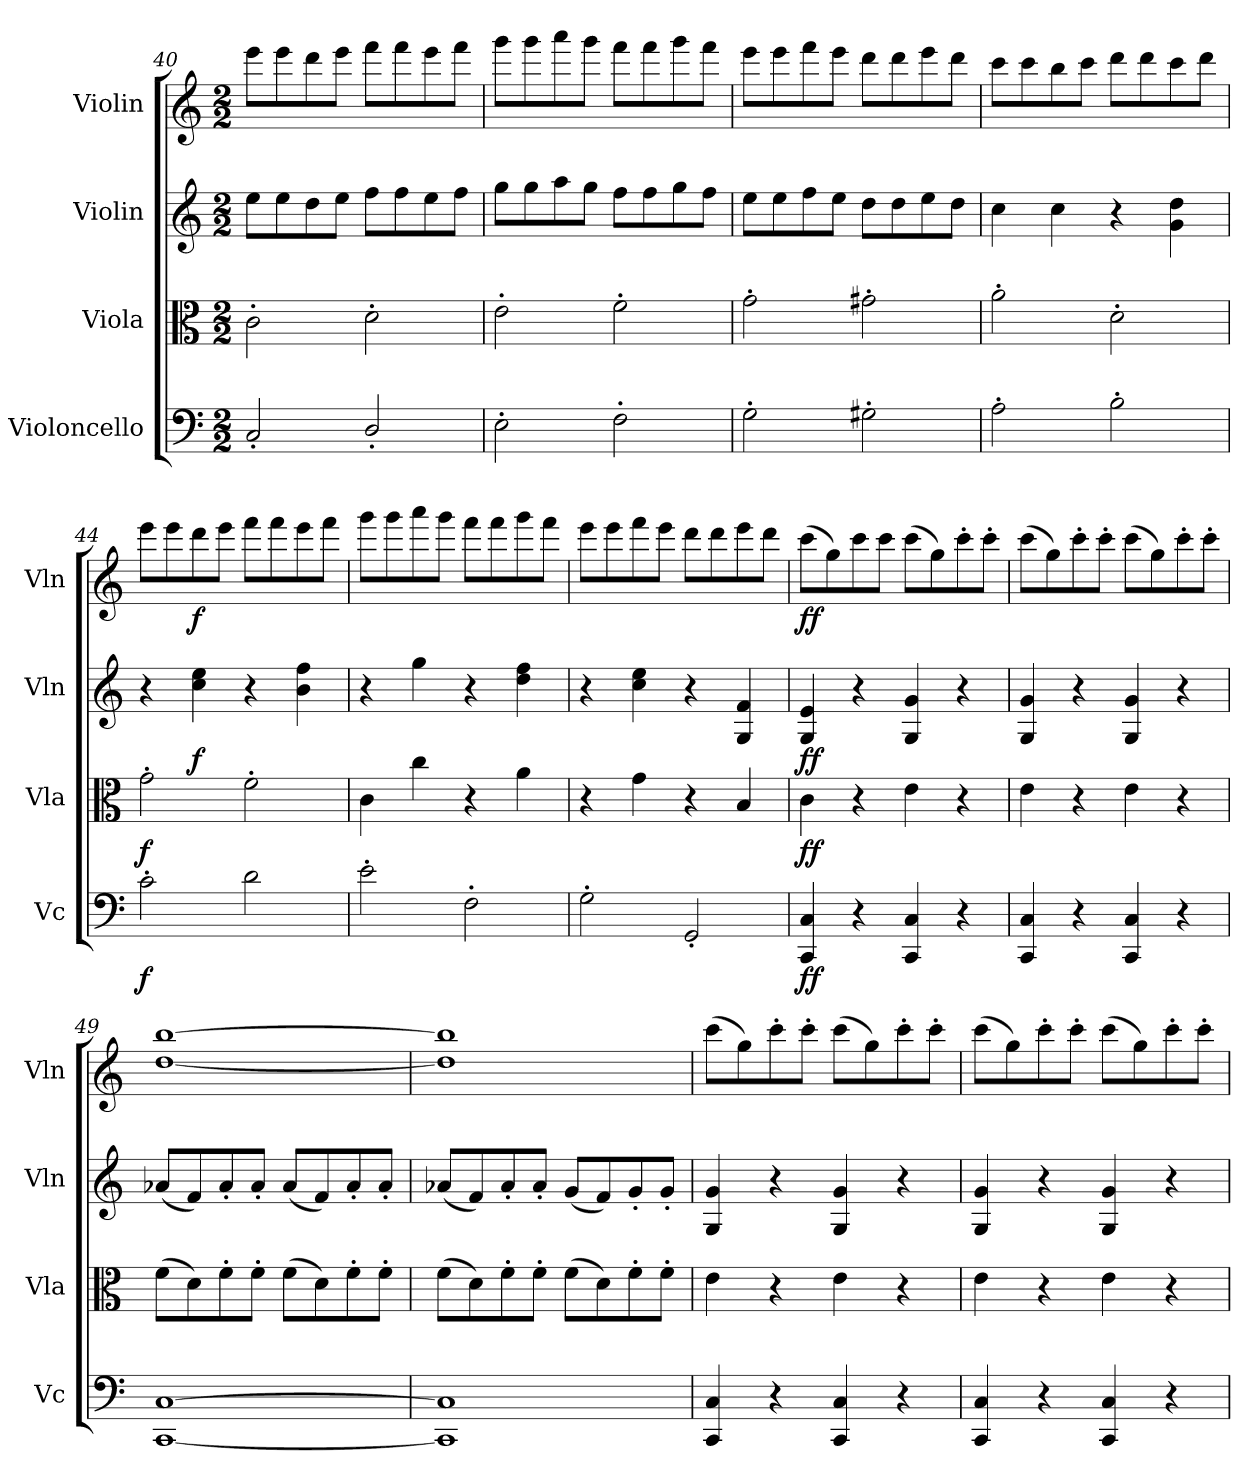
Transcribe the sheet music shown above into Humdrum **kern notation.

**kern	**dynam	**kern	**dynam	**kern	**dynam	**kern	**dynam
*part4	*part4	*part3	*part3	*part2	*part2	*part1	*part1
*staff4	*staff4	*staff3	*staff3	*staff2	*staff2	*staff1	*staff1
*I"Violoncello	*	*I"Viola	*	*I"Violin	*	*I"Violin	*
*I'Vc	*	*I'Vla	*	*I'Vln	*	*I'Vln	*
*clefF4	*	*clefC3	*	*clefG2	*	*clefG2	*
*k[]	*	*k[]	*	*k[]	*	*k[]	*
*M2/2	*	*M2/2	*	*M2/2	*	*M2/2	*
=40	=40	=40	=40	=40	=40	=40	=40
2C'/	.	2c'\	.	8ee\L	.	8eee\L	.
.	.	.	.	8ee\	.	8eee\	.
.	.	.	.	8dd\	.	8ddd\	.
.	.	.	.	8ee\J	.	8eee\J	.
2D'/	.	2d'\	.	8ff\L	.	8fff\L	.
.	.	.	.	8ff\	.	8fff\	.
.	.	.	.	8ee\	.	8eee\	.
.	.	.	.	8ff\J	.	8fff\J	.
=41	=41	=41	=41	=41	=41	=41	=41
2E'\	.	2e'\	.	8gg\L	.	8ggg\L	.
.	.	.	.	8gg\	.	8ggg\	.
.	.	.	.	8aa\	.	8aaa\	.
.	.	.	.	8gg\J	.	8ggg\J	.
2F'\	.	2f'\	.	8ff\L	.	8fff\L	.
.	.	.	.	8ff\	.	8fff\	.
.	.	.	.	8gg\	.	8ggg\	.
.	.	.	.	8ff\J	.	8fff\J	.
=42	=42	=42	=42	=42	=42	=42	=42
2G'\	.	2g'\	.	8ee\L	.	8eee\L	.
.	.	.	.	8ee\	.	8eee\	.
.	.	.	.	8ff\	.	8fff\	.
.	.	.	.	8ee\J	.	8eee\J	.
2G#X'\	.	2g#X'\	.	8dd\L	.	8ddd\L	.
.	.	.	.	8dd\	.	8ddd\	.
.	.	.	.	8ee\	.	8eee\	.
.	.	.	.	8dd\J	.	8ddd\J	.
=43	=43	=43	=43	=43	=43	=43	=43
2A'\	.	2a'\	.	4cc\	.	8ccc\L	.
.	.	.	.	.	.	8ccc\	.
.	.	.	.	4cc\	.	8bb\	.
.	.	.	.	.	.	8ccc\J	.
2B'\	.	2d'\	.	4r	.	8ddd\L	.
.	.	.	.	.	.	8ddd\	.
.	.	.	.	4g\ 4dd\	.	8ccc\	.
.	.	.	.	.	.	8ddd\J	.
=44	=44	=44	=44	=44	=44	=44	=44
2c'\	f	2g'\	f	4r	.	8eee\L	.
.	.	.	.	.	.	8eee\	.
.	.	.	.	4cc\ 4ee\	f	8ddd\	f
.	.	.	.	.	.	8eee\J	.
2d\	.	2f'\	.	4r	.	8fff\L	.
.	.	.	.	.	.	8fff\	.
.	.	.	.	4b\ 4ff\	.	8eee\	.
.	.	.	.	.	.	8fff\J	.
=45	=45	=45	=45	=45	=45	=45	=45
2e'\	.	4c\	.	4r	.	8ggg\L	.
.	.	.	.	.	.	8ggg\	.
.	.	4cc\	.	4gg\	.	8aaa\	.
.	.	.	.	.	.	8ggg\J	.
2F'\	.	4r	.	4r	.	8fff\L	.
.	.	.	.	.	.	8fff\	.
.	.	4a\	.	4dd\ 4ff\	.	8ggg\	.
.	.	.	.	.	.	8fff\J	.
=46	=46	=46	=46	=46	=46	=46	=46
2G'\	.	4r	.	4r	.	8eee\L	.
.	.	.	.	.	.	8eee\	.
.	.	4g\	.	4cc\ 4ee\	.	8fff\	.
.	.	.	.	.	.	8eee\J	.
2GG'/	.	4r	.	4r	.	8ddd\L	.
.	.	.	.	.	.	8ddd\	.
.	.	4B/	.	4G/ 4f/	.	8eee\	.
.	.	.	.	.	.	8ddd\J	.
=47	=47	=47	=47	=47	=47	=47	=47
4CC/ 4C/	ff	4c\	ff	4G/ 4e/	ff	(8ccc\L	ff
.	.	.	.	.	.	8gg\)	.
4r	.	4r	.	4r	.	8ccc\	.
.	.	.	.	.	.	8ccc\J	.
4CC/ 4C/	.	4e\	.	4G/ 4g/	.	(8ccc\L	.
.	.	.	.	.	.	8gg\)	.
4r	.	4r	.	4r	.	8ccc'\	.
.	.	.	.	.	.	8ccc'\J	.
=48	=48	=48	=48	=48	=48	=48	=48
4CC/ 4C/	.	4e\	.	4G/ 4g/	.	(8ccc\L	.
.	.	.	.	.	.	8gg\)	.
4r	.	4r	.	4r	.	8ccc'\	.
.	.	.	.	.	.	8ccc'\J	.
4CC/ 4C/	.	4e\	.	4G/ 4g/	.	(8ccc\L	.
.	.	.	.	.	.	8gg\)	.
4r	.	4r	.	4r	.	8ccc'\	.
.	.	.	.	.	.	8ccc'\J	.
=49	=49	=49	=49	=49	=49	=49	=49
[1CC [1C	.	(8f\L	.	(8a-X/L	.	[1dd [1bb	.
.	.	8d\)	.	8f/)	.	.	.
.	.	8f'\	.	8a-'/	.	.	.
.	.	8f'\J	.	8a-'/J	.	.	.
.	.	(8f\L	.	(8a-/L	.	.	.
.	.	8d\)	.	8f/)	.	.	.
.	.	8f'\	.	8a-'/	.	.	.
.	.	8f'\J	.	8a-'/J	.	.	.
=50	=50	=50	=50	=50	=50	=50	=50
1CC] 1C]	.	(8f\L	.	(8a-X/L	.	1dd] 1bb]	.
.	.	8d\)	.	8f/)	.	.	.
.	.	8f'\	.	8a-'/	.	.	.
.	.	8f'\J	.	8a-'/J	.	.	.
.	.	(8f\L	.	(8g/L	.	.	.
.	.	8d\)	.	8f/)	.	.	.
.	.	8f'\	.	8g'/	.	.	.
.	.	8f'\J	.	8g'/J	.	.	.
=51	=51	=51	=51	=51	=51	=51	=51
4CC/ 4C/	.	4e\	.	4G/ 4g/	.	(8ccc\L	.
.	.	.	.	.	.	8gg\)	.
4r	.	4r	.	4r	.	8ccc'\	.
.	.	.	.	.	.	8ccc'\J	.
4CC/ 4C/	.	4e\	.	4G/ 4g/	.	(8ccc\L	.
.	.	.	.	.	.	8gg\)	.
4r	.	4r	.	4r	.	8ccc'\	.
.	.	.	.	.	.	8ccc'\J	.
=52	=52	=52	=52	=52	=52	=52	=52
4CC/ 4C/	.	4e\	.	4G/ 4g/	.	(8ccc\L	.
.	.	.	.	.	.	8gg\)	.
4r	.	4r	.	4r	.	8ccc'\	.
.	.	.	.	.	.	8ccc'\J	.
4CC/ 4C/	.	4e\	.	4G/ 4g/	.	(8ccc\L	.
.	.	.	.	.	.	8gg\)	.
4r	.	4r	.	4r	.	8ccc'\	.
.	.	.	.	.	.	8ccc'\J	.
=	=	=	=	=	=	=	=
*-	*-	*-	*-	*-	*-	*-	*-
